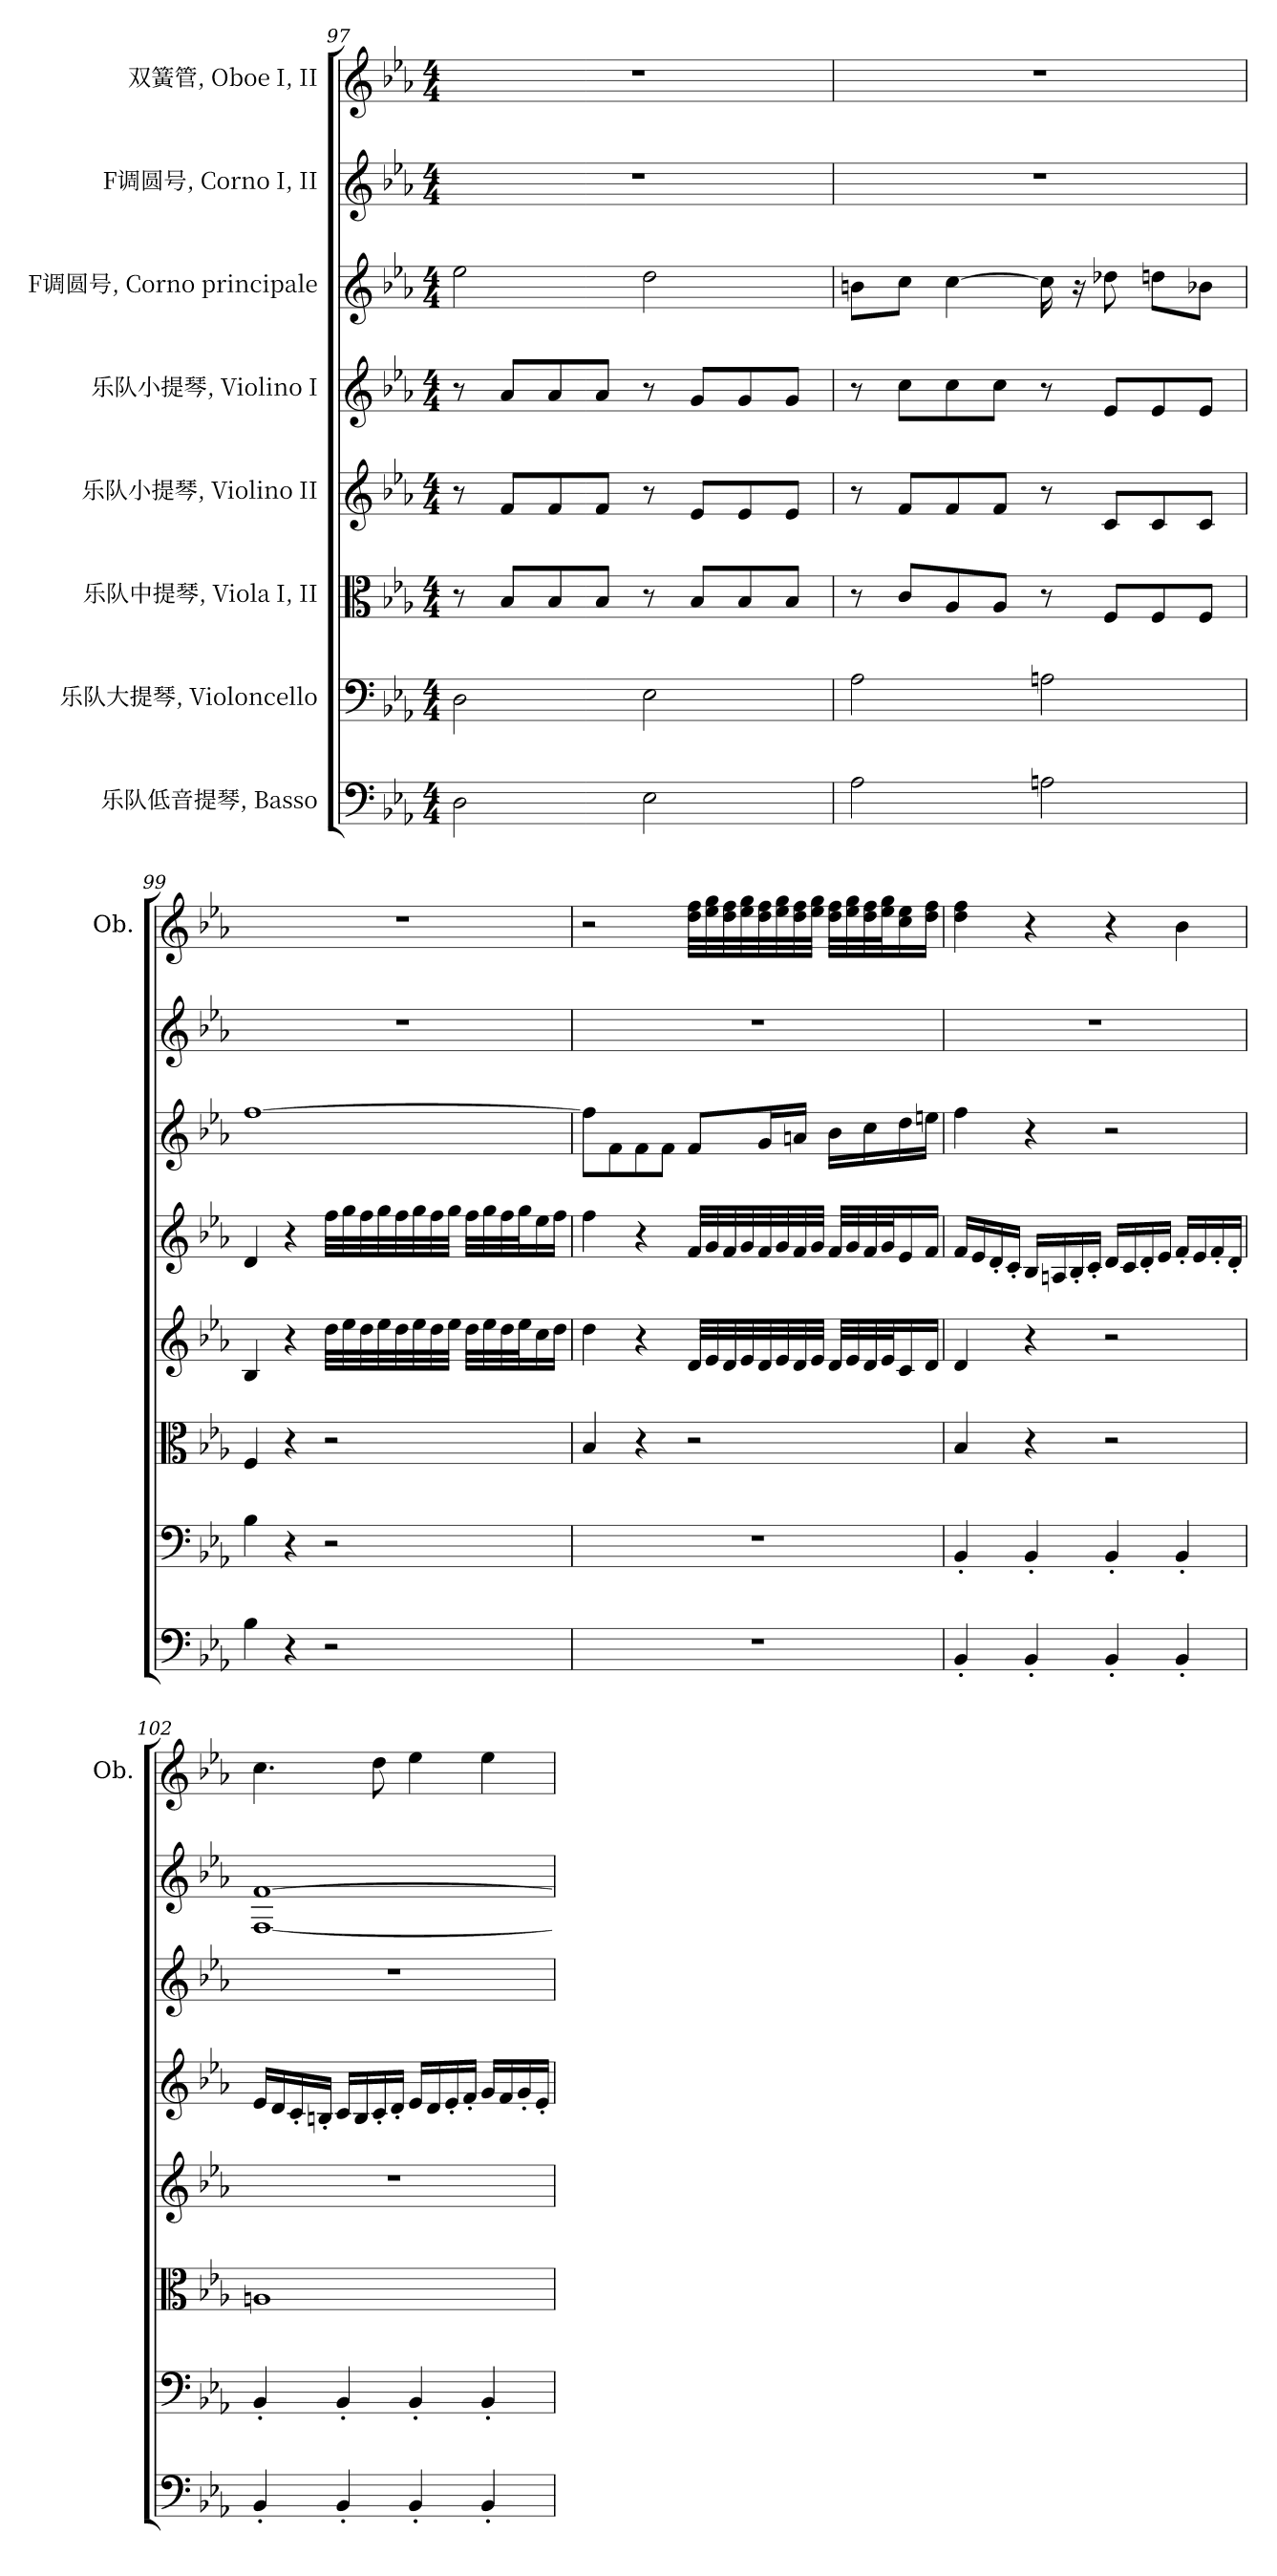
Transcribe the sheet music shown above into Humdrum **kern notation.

**kern	**kern	**kern	**kern	**kern	**kern	**kern	**kern
*part8	*part7	*part6	*part5	*part4	*part3	*part2	*part1
*staff8	*staff7	*staff6	*staff5	*staff4	*staff3	*staff2	*staff1
*I"乐队低音提琴, Basso	*I"乐队大提琴, Violoncello	*I"乐队中提琴, Viola I, II	*I"乐队小提琴, Violino II	*I"乐队小提琴, Violino I	*I"F调圆号, Corno principale	*I"F调圆号, Corno I, II	*I"双簧管, Oboe I, II
*	*	*	*	*	*	*	*I'Ob.
*clefF4	*clefF4	*clefC3	*clefG2	*clefG2	*clefG2	*clefG2	*clefG2
*ITrd7c12	*	*	*	*	*ITrd4c7	*ITrd4c7	*
*k[b-e-a-]	*k[b-e-a-]	*k[b-e-a-]	*k[b-e-a-]	*k[b-e-a-]	*k[b-e-a-d-]	*k[b-e-a-d-]	*k[b-e-a-]
*M4/4	*M4/4	*M4/4	*M4/4	*M4/4	*M4/4	*M4/4	*M4/4
=97	=97	=97	=97	=97	=97	=97	=97
2DD\	2D\	8r	8r	8r	2a-\	1r	1r
.	.	8B-/L	8f/L	8a-/L	.	.	.
.	.	8B-/	8f/	8a-/	.	.	.
.	.	8B-/J	8f/J	8a-/J	.	.	.
2EE-\	2E-\	8r	8r	8r	2g\	.	.
.	.	8B-/L	8e-/L	8g/L	.	.	.
.	.	8B-/	8e-/	8g/	.	.	.
.	.	8B-/J	8e-/J	8g/J	.	.	.
!!LO:PB:g=z
=98	=98	=98	=98	=98	=98	=98	=98
2AA-\	2A-\	8r	8r	8r	8en\L	1r	1r
.	.	8c/L	8f/L	8cc\L	8f\J	.	.
.	.	8A-/	8f/	8cc\	[4f\	.	.
.	.	8A-/J	8f/J	8cc\J	.	.	.
2AAn\	2An\	8r	8r	8r	16f\]	.	.
.	.	.	.	.	16r	.	.
.	.	8F/L	8c/L	8e-/L	8g-X\	.	.
.	.	8F/	8c/	8e-/	8gn\L	.	.
.	.	8F/J	8c/J	8e-/J	8e-X\J	.	.
=99	=99	=99	=99	=99	=99	=99	=99
4BB-\	4B-\	4F/	4B-/	4d/	[1b-	1r	1r
4r	4r	4r	4r	4r	.	.	.
2r	2r	2r	32dd\LLL	32ff\LLL	.	.	.
.	.	.	32ee-\	32gg\	.	.	.
.	.	.	32dd\	32ff\	.	.	.
.	.	.	32ee-\	32gg\	.	.	.
.	.	.	32dd\	32ff\	.	.	.
.	.	.	32ee-\	32gg\	.	.	.
.	.	.	32dd\	32ff\	.	.	.
.	.	.	32ee-\JJJ	32gg\JJJ	.	.	.
.	.	.	32dd\LLL	32ff\LLL	.	.	.
.	.	.	32ee-\	32gg\	.	.	.
.	.	.	32dd\	32ff\	.	.	.
.	.	.	32ee-\J	32gg\J	.	.	.
.	.	.	16cc\	16ee-\	.	.	.
.	.	.	16dd\JJ	16ff\JJ	.	.	.
!!LO:PB:g=z
=100	=100	=100	=100	=100	=100	=100	=100
1r	1r	4B-/	4dd\	4ff\	8b-\L]	1r	2r
.	.	.	.	.	8B-\	.	.
.	.	4r	4r	4r	8B-\	.	.
.	.	.	.	.	8B-\J	.	.
.	.	2r	32d/LLL	32f/LLL	8B-/L	.	32dd\ 32ff\LLL
.	.	.	32e-/	32g/	.	.	32ee-\ 32gg\
.	.	.	32d/	32f/	.	.	32dd\ 32ff\
.	.	.	32e-/	32g/	.	.	32ee-\ 32gg\
.	.	.	32d/	32f/	16c/L	.	32dd\ 32ff\
.	.	.	32e-/	32g/	.	.	32ee-\ 32gg\
.	.	.	32d/	32f/	16dn/JJ	.	32dd\ 32ff\
.	.	.	32e-/JJJ	32g/JJJ	.	.	32ee-\ 32gg\JJJ
.	.	.	32d/LLL	32f/LLL	16e-\LL	.	32dd\ 32ff\LLL
.	.	.	32e-/	32g/	.	.	32ee-\ 32gg\
.	.	.	32d/	32f/	16f\	.	32dd\ 32ff\
.	.	.	32e-/J	32g/J	.	.	32ee-\ 32gg\J
.	.	.	16c/	16e-/	16g\	.	16cc\ 16ee-\
.	.	.	16d/JJ	16f/JJ	16an\JJ	.	16dd\ 16ff\JJ
=101	=101	=101	=101	=101	=101	=101	=101
4BBB-'/	4BB-'/	4B-/	4d/	16f/LL	4b-\	1r	4dd\ 4ff\
.	.	.	.	16e-/	.	.	.
.	.	.	.	16d'/	.	.	.
.	.	.	.	16c'/JJ	.	.	.
4BBB-'/	4BB-'/	4r	4r	16B-/LL	4r	.	4r
.	.	.	.	16An/	.	.	.
.	.	.	.	16B-'/	.	.	.
.	.	.	.	16c'/JJ	.	.	.
4BBB-'/	4BB-'/	2r	2r	16d/LL	2r	.	4r
.	.	.	.	16c/	.	.	.
.	.	.	.	16d'/	.	.	.
.	.	.	.	16e-/JJ	.	.	.
4BBB-'/	4BB-'/	.	.	16f'/LL	.	.	4b-\
.	.	.	.	16e-/	.	.	.
.	.	.	.	16f'/	.	.	.
.	.	.	.	16d'/JJ	.	.	.
!!LO:PB:g=z
=102	=102	=102	=102	=102	=102	=102	=102
4BBB-'/	4BB-'/	1An	1r	16e-/LL	1r	[1BB- [1B-	4.cc\
.	.	.	.	16d/	.	.	.
.	.	.	.	16c'/	.	.	.
.	.	.	.	16Bn'/JJ	.	.	.
4BBB-'/	4BB-'/	.	.	16c/LL	.	.	.
.	.	.	.	16B/	.	.	.
.	.	.	.	16c'/	.	.	8dd\
.	.	.	.	16d'/JJ	.	.	.
4BBB-'/	4BB-'/	.	.	16e-/LL	.	.	4ee-\
.	.	.	.	16d/	.	.	.
.	.	.	.	16e-'/	.	.	.
.	.	.	.	16f'/JJ	.	.	.
4BBB-'/	4BB-'/	.	.	16g/LL	.	.	4ee-\
.	.	.	.	16f/	.	.	.
.	.	.	.	16g'/	.	.	.
.	.	.	.	16e-'/JJ	.	.	.
=	=	=	=	=	=	=	=
*-	*-	*-	*-	*-	*-	*-	*-
